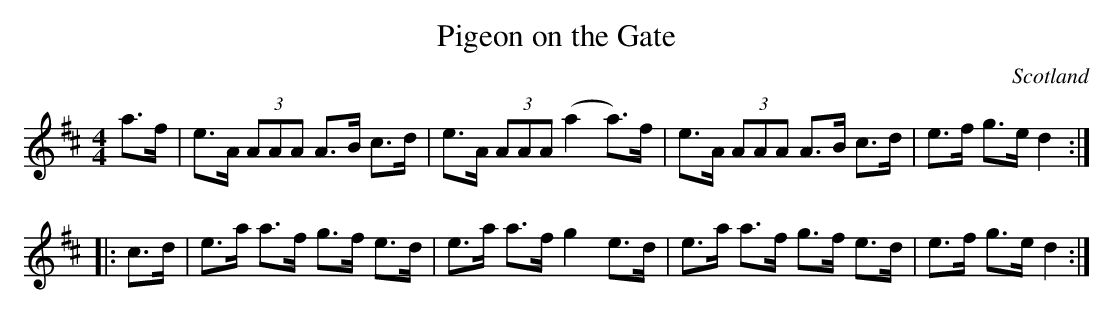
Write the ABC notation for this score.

X:1
T:Pigeon on the Gate
O:Scotland
M:4/4
K:D
a>f|\
e>A (3AAA A>B c>d|e>A (3AAA (a2 a)>f|\
e>A (3AAA A>B c>d|e>f g>e d2::
c>d|\
e>a a>f g>f e>d|e>a a>f g2 e>d|\
e>a a>f g>f e>d|e>f g>e d2:|
